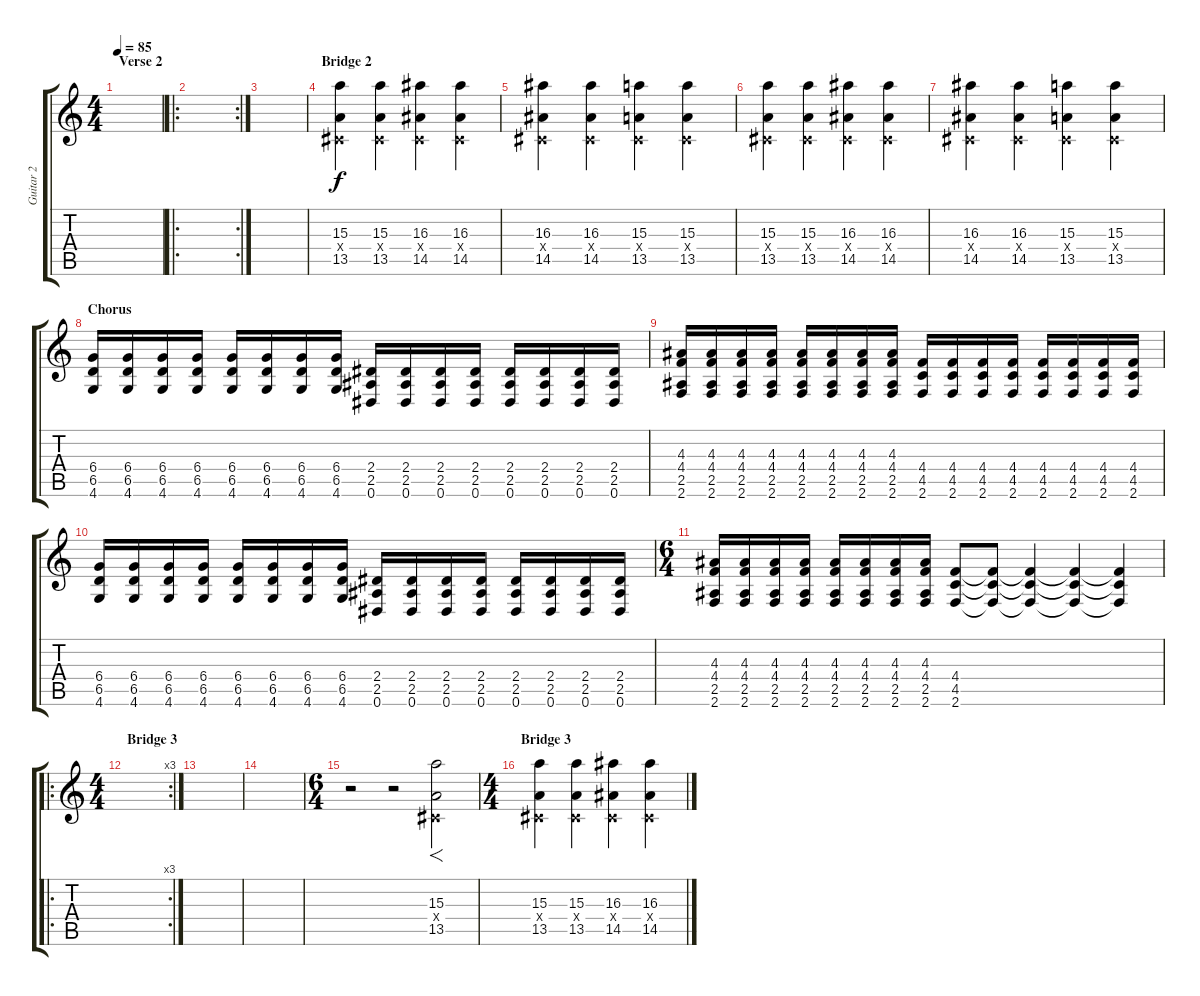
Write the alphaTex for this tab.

\track ("Guitar 2" "Guitar 2") {instrument distortionguitar}
\staff {score tabs}
\tuning (Eb4 Bb3 Gb3 Db3 Ab2 Eb2) {hide}
\ts (4 4)
\section ("" "Verse 2")
\tempo 85
\clef g2
\ks c
|
\ro
\rc 2
|
|
\section ("" "Bridge 2")
(15.3 0.4{x} 13.5).4{volume 8} (15.3 0.4{x} 13.5).4 (16.3 0.4{x} 14.5).4 (16.3 0.4{x} 14.5).4 |
(16.3 0.4{x} 14.5).4 (16.3 0.4{x} 14.5).4 (15.3 0.4{x} 13.5).4 (15.3 0.4{x} 13.5).4 |
(15.3 0.4{x} 13.5).4 (15.3 0.4{x} 13.5).4 (16.3 0.4{x} 14.5).4 (16.3 0.4{x} 14.5).4 |
(16.3 0.4{x} 14.5).4 (16.3 0.4{x} 14.5).4 (15.3 0.4{x} 13.5).4 (15.3 0.4{x} 13.5).4 |
\section ("" "Chorus")
(6.4 6.5 4.6).16{volume 15 instrument distortionguitar} (6.4 6.5 4.6).16 (6.4 6.5 4.6).16 (6.4 6.5 4.6).16 (6.4 6.5 4.6).16 (6.4 6.5 4.6).16 (6.4 6.5 4.6).16 (6.4 6.5 4.6).16 (2.4 2.5 0.6).16 (2.4 2.5 0.6).16 (2.4 2.5 0.6).16 (2.4 2.5 0.6).16 (2.4 2.5 0.6).16 (2.4 2.5 0.6).16 (2.4 2.5 0.6).16 (2.4 2.5 0.6).16 |
(4.3 4.4 2.5 2.6).16 (4.3 4.4 2.5 2.6).16 (4.3 4.4 2.5 2.6).16 (4.3 4.4 2.5 2.6).16 (4.3 4.4 2.5 2.6).16 (4.3 4.4 2.5 2.6).16 (4.3 4.4 2.5 2.6).16 (4.3 4.4 2.5 2.6).16 (4.4 4.5 2.6).16 (4.4 4.5 2.6).16 (4.4 4.5 2.6).16 (4.4 4.5 2.6).16 (4.4 4.5 2.6).16 (4.4 4.5 2.6).16 (4.4 4.5 2.6).16 (4.4 4.5 2.6).16 |
(6.4 6.5 4.6).16 (6.4 6.5 4.6).16 (6.4 6.5 4.6).16 (6.4 6.5 4.6).16 (6.4 6.5 4.6).16 (6.4 6.5 4.6).16 (6.4 6.5 4.6).16 (6.4 6.5 4.6).16 (2.4 2.5 0.6).16 (2.4 2.5 0.6).16 (2.4 2.5 0.6).16 (2.4 2.5 0.6).16 (2.4 2.5 0.6).16 (2.4 2.5 0.6).16 (2.4 2.5 0.6).16 (2.4 2.5 0.6).16 |
\ts (6 4)
(4.3 4.4 2.5 2.6).16 (4.3 4.4 2.5 2.6).16 (4.3 4.4 2.5 2.6).16 (4.3 4.4 2.5 2.6).16 (4.3 4.4 2.5 2.6).16 (4.3 4.4 2.5 2.6).16 (4.3 4.4 2.5 2.6).16 (4.3 4.4 2.5 2.6).16 (4.4 4.5 2.6).8 (4.4{t} 4.5{t} 2.6{t}).8 (4.4{t} 4.5{t} 2.6{t}).4 (4.4{t} 4.5{t} 2.6{t}).4 (4.4{t} 4.5{t} 2.6{t}).4 |
\ro
\rc 3
\ts (4 4)
\section ("" "Bridge 3")
|
|
|
\ts (6 4)
r.2 r.2 (15.3 0.4{x} 13.5).2{f volume 11 instrument overdrivenguitar} |
\ts (4 4)
\section ("" "Bridge 3")
(15.3 0.4{x} 13.5).4{volume 11} (15.3 0.4{x} 13.5).4 (16.3 0.4{x} 14.5).4 (16.3 0.4{x} 14.5).4
